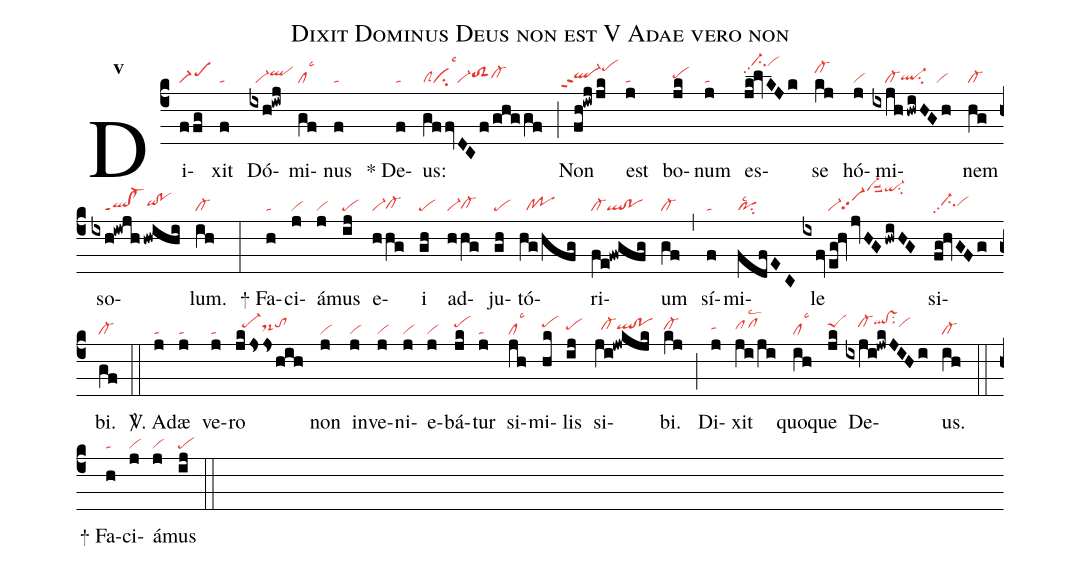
name:Dixit Dominus Deus non est V Adae vero non;
office-part:re;
mode:5;
nabc-lines:1;
%%
initial-style: 1;
name: Dixit Dominus Deus non est;
mode: 5;
office-part: Responsorium;
annotation: Resp.;
annotation: v;
nabc-lines:1;
%%
(c4) Di(ffg|scM1)xit(f|ta) Dó(ixh!iwj|//vi-qlhi)mi(gf|cllsc3)nus(f|ta)
<sp>*</sp> De(f|ta)us:(gffvDCf/ghggf|clScilsc3vi-toS2hhcl-hh) (;) Non(fh!iwjjk|````ql-hhppt2pehk) est(j|ta) bo(jk|pehh)num(j|ta) es(jk!lvKJk|//ci-hmpp2vihm)se(kj|cl-hj) hó(j|vi)mi(ixjh/hwiHGh|////cl-ql-hgsu2vi)nem(hg|cl-) so(ixh!iwjh/hwihi|////ql!cl-ppt1qihh!pohh)lum.(ih|cl-) (:)
<sp>+</sp> Fa(h|ta)ci(j|vi)á(j|vi)mus(ij|pe) e(hhg|vi-cl-hg)i(gh|pe) ad(hhg|vi-cl-hg)ju(gh|pe)tó(hg/hfg|//cl!po)ri(fe!fwgfg|cl-ql!po)um(gf|cl-) (,) sí(f|ta)mi(fdfEC|posu2lsc2)le(ixfveg!hvjvHG/hwiHG|////////vi-vi-hgpp2vi-hnsuu2qi-hnsu2) si(fg!hvGFg|//ci-hhpp2vihh)bi.(gf|cl-) (::)

<sp>V/</sp>. A(j|ta)dæ(j|ta) ve(j|ta)ro(jk/jsshih|//pe-hids-hhtohi) non(j|vi) in(j|vi)ve(j|vi)ni(j|vi)e(j|vi)bá(jk|pehi)tur(j|ta) si(jh|cllsc3)mi(hk|pehi)lis(ij|pehh) si(ji!jwkjk|//cl-hhqlhh!pohh)bi.(kj|cl-hh) (;) Di(j|tahh)xit(ji/ji|pfhhlsc2) quo(ih|cllsc3)que(jk|peShi) De(ixji!jwkJIHi|////cl-hiqlhj!vshjsu2vihi)us.(ih|cl-) (::)
<sp>+</sp> Fa(h|ta)ci(j|vi)á(j|vi)mus(ij|pe) (::)
